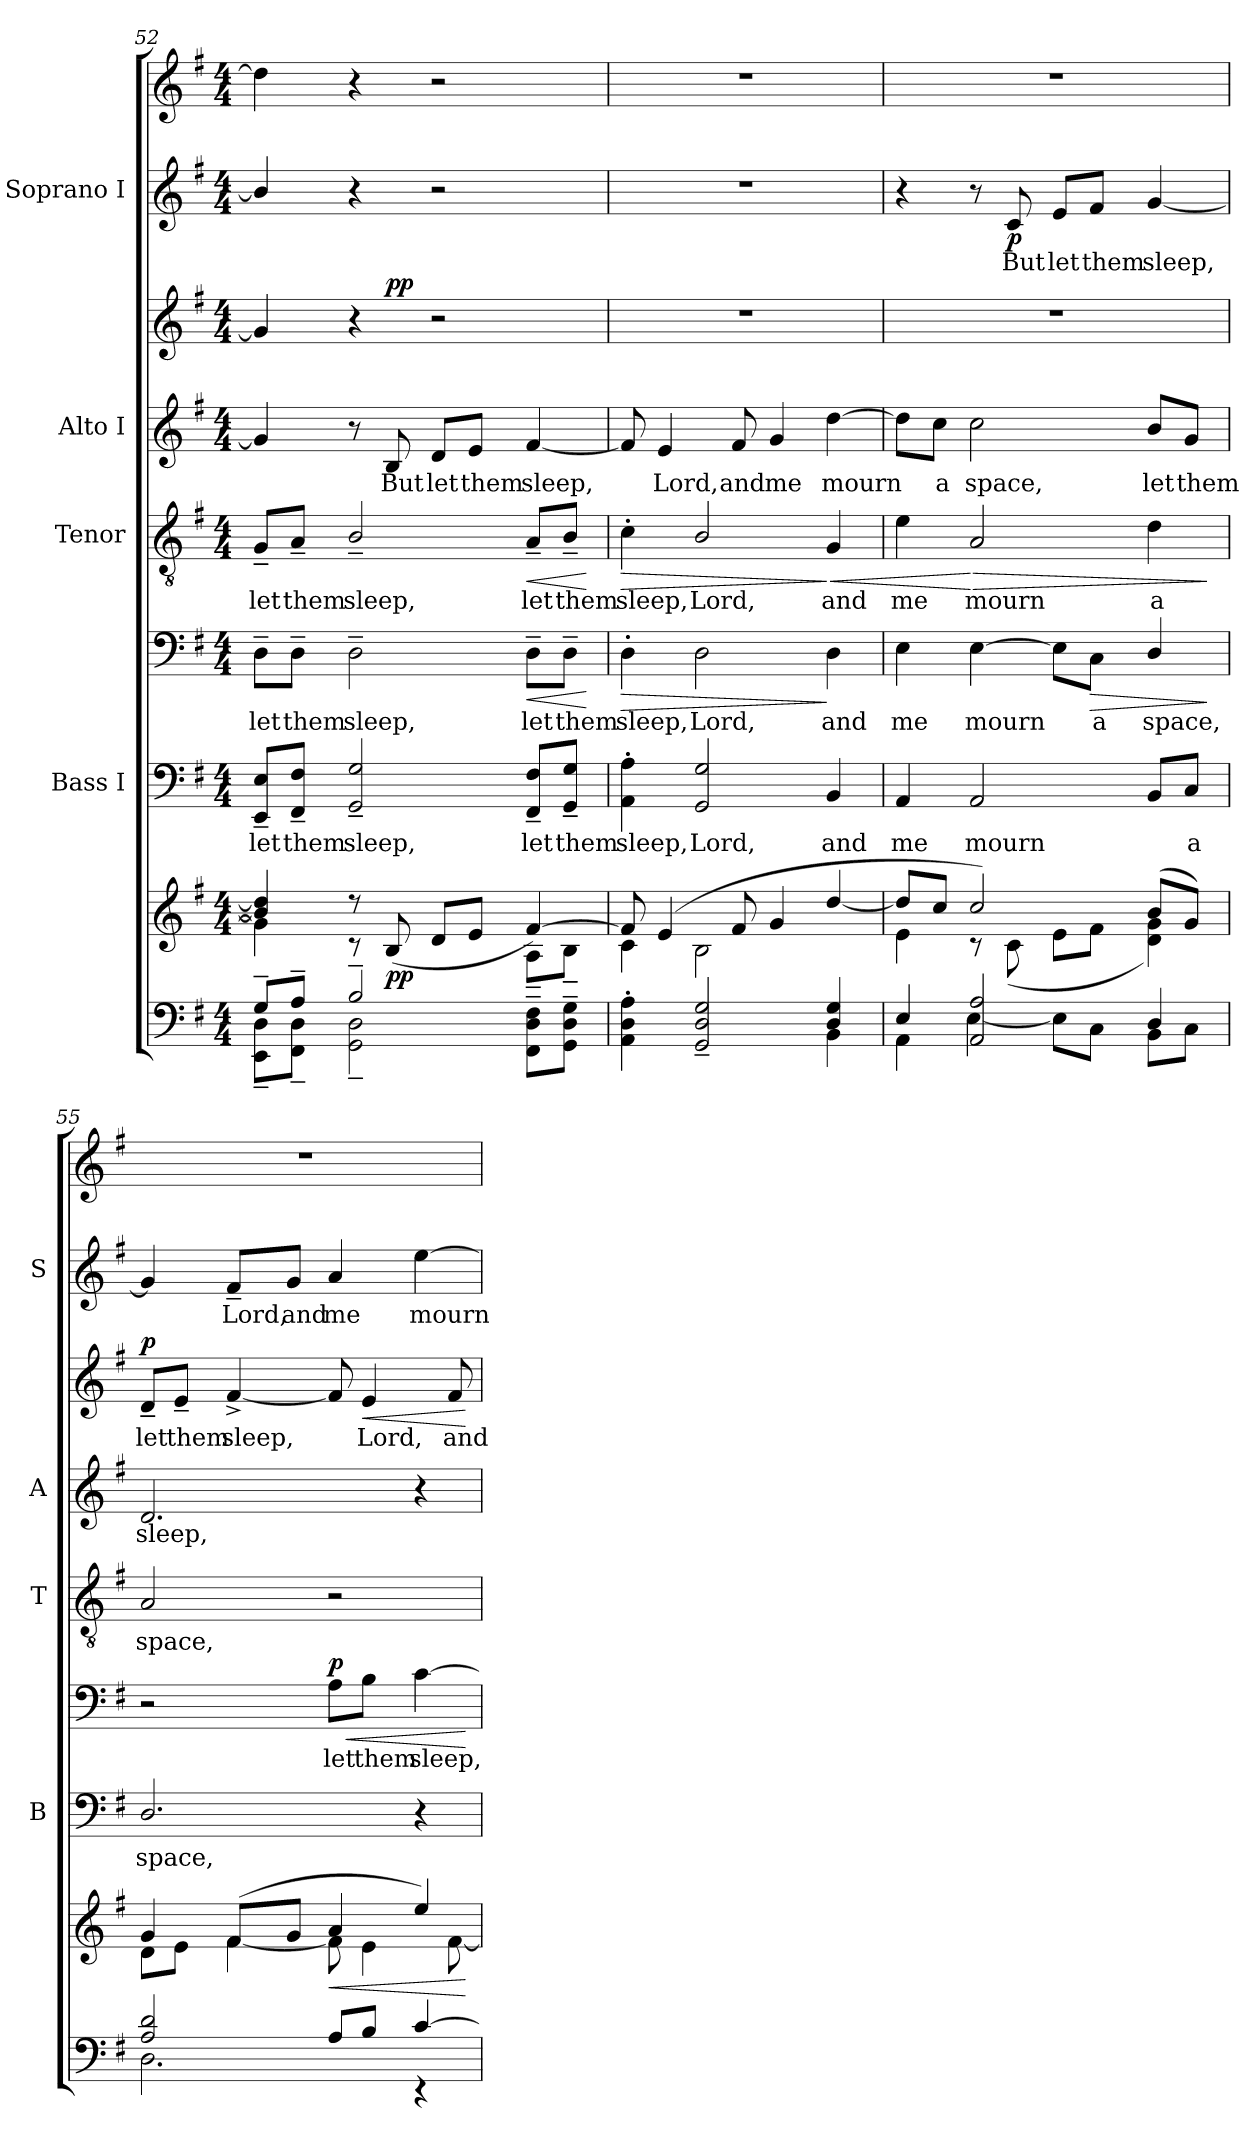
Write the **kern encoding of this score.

**kern	**kern	**dynam	**kern	**text	**kern	**text	**dynam	**kern	**text	**dynam	**kern	**text	**kern	**text	**dynam	**kern	**text	**kern	**dynam
*part5	*part5	*part5	*part4	*part4	*part4	*part4	*part4	*part3	*part3	*part3	*part2	*part2	*part2	*part2	*part2	*part1	*part1	*part1	*part1
*staff9	*staff8	*staff8/9	*staff7	*staff7	*staff6	*staff6	*staff6/7	*staff5	*staff5	*staff5	*staff4	*staff4	*staff3	*staff3	*staff3/4	*staff2	*staff2	*staff1	*staff1/2
*	*	*	*I"Bass I	*	*	*	*	*I"Tenor	*	*	*I"Alto I	*	*	*	*	*I"Soprano I	*	*	*
*	*	*	*I'B	*	*	*	*	*I'T	*	*	*I'A	*	*	*	*	*I'S	*	*	*
*clefF4	*clefG2	*	*clefF4	*	*clefF4	*	*	*clefGv2	*	*	*clefG2	*	*clefG2	*	*	*clefG2	*	*clefG2	*
*k[f#]	*k[f#]	*	*k[f#]	*	*k[f#]	*	*	*k[f#]	*	*	*k[f#]	*	*k[f#]	*	*	*k[f#]	*	*k[f#]	*
*G:	*G:	*	*G:	*	*G:	*	*	*G:	*	*	*G:	*	*G:	*	*	*G:	*	*G:	*
*M4/4	*M4/4	*	*M4/4	*	*M4/4	*	*	*M4/4	*	*	*M4/4	*	*M4/4	*	*	*M4/4	*	*M4/4	*
=52	=52	=52	=52	=52	=52	=52	=52	=52	=52	=52	=52	=52	=52	=52	=52	=52	=52	=52	=52
*^	*^	*	*	*	*	*	*	*	*	*	*	*	*	*	*	*	*	*	*
!	!	!	!	!	!	!LO:LY:b	!	!LO:LY:b	!	!	!LO:LY:b	!	!	!	!	!	!	!	!	!	!
8G~>/L	8EE\~< 8D\~<L	4b/] 4dd/]	4g\]	.	8EE~</ 8E~</L	let	8D~>\L	let	.	8G~</L	let	.	4g/]	.	4g/]	.	.	4b/]	.	4dd\]	.
!	!	!	!	!	!	!LO:LY:b	!	!LO:LY:b	!	!	!LO:LY:b	!	!	!	!	!	!	!	!	!	!
8A~>/J	8FF#\~< 8D\~<J	.	.	.	8FF#~</ 8F#~</J	them	8D~>\J	them	.	8A~</J	them	.	.	.	.	.	.	.	.	.	.
!	!	!	!	!	!	!LO:LY:b	!	!LO:LY:b	!	!	!LO:LY:b	!	!	!	!	!	!	!	!	!	!
2B~>/	2GG\~< 2D\~<	8r	8r	.	2GG/~< 2G/~<	sleep,	2D~>\	sleep,	.	2B~>/	sleep,	.	8r	.	4r	.	.	4r	.	4r	.
!	!	!	!	!LO:DY:b	!	!	!	!	!	!	!	!	!	!LO:LY:b	!	!	!LO:DY:b=2	!	!	!	!
.	.	(>8B/	8ryy	pp	.	.	.	.	.	.	.	.	8B/	But	.	.	pp	.	.	.	.
!	!	!	!	!	!	!	!	!	!	!	!	!	!	!LO:LY:b	!	!	!	!	!	!	!
.	.	8d/L	4ryy	.	.	.	.	.	.	.	.	.	8d/L	let	2r	.	.	2r	.	2r	.
!	!	!	!	!	!	!	!	!	!	!	!	!	!	!LO:LY:b	!	!	!	!	!	!	!
.	.	8e/J	.	.	.	.	.	.	.	.	.	.	8e/J	them	.	.	.	.	.	.	.
!	!	!	!	!	!	!LO:LY:b	!	!LO:LY:b	!LO:HP:b	!	!LO:LY:b	!LO:HP:b	!	!LO:LY:b	!	!	!	!	!	!	!
8FF#\~< 8D\~< 8F#\~<L	4ryy	[>4f#/)	8A~<\L	.	8FF#~</ 8F#~</L	let	8D~>\L	let	<	8A~</L	let	<	[4f#/	sleep,	.	.	.	.	.	.	.
!	!	!	!	!	!	!LO:LY:b	!	!LO:LY:b	!	!	!LO:LY:b	!	!	!	!	!	!	!	!	!	!
8GG\~< 8D\~< 8G\~<J	.	.	8B~<\J	.	8GG~</ 8G~</J	them	8D~>\J	them	.	8B~>/J	them	.	.	.	.	.	.	.	.	.	.
*v	*v	*	*	*	*	*	*	*	*	*	*	*	*	*	*	*	*	*	*	*	*
*	*v	*v	*	*	*	*	*	*	*	*	*	*	*	*	*	*	*	*	*	*
.	.	.	.	.	.	.	[	.	.	[	.	.	.	.	.	.	.	.	.
!!LO:PB:g=z
=53	=53	=53	=53	=53	=53	=53	=53	=53	=53	=53	=53	=53	=53	=53	=53	=53	=53	=53	=53
*^	*^	*	*	*	*	*	*	*	*	*	*	*	*	*	*	*	*	*	*
!	!	!	!	!	!	!LO:LY:b	!	!LO:LY:b	!LO:HP:b	!	!LO:LY:b	!LO:HP:b	!	!	!	!	!	!	!	!	!
4AA\'< 4D\'< 4A\'<	2ryy	8f#/]	4c\	.	4AA\'> 4A\'>	sleep,	4D'>\	sleep,	>	4c'>\	sleep,	>	8f#/]	.	1r	.	.	1r	.	1r	.
!	!	!	!	!	!	!	!	!	!	!	!	!	!	!LO:LY:b	!	!	!	!	!	!	!
.	.	(>4e/	.	.	.	.	.	.	.	.	.	.	4e/	Lord,	.	.	.	.	.	.	.
!	!	!	!	!	!	!LO:LY:b	!	!LO:LY:b	!	!	!LO:LY:b	!	!	!	!	!	!	!	!	!	!
2GG/~> 2D/~> 2G/~>	.	.	2B\	.	2GG/ 2G/	Lord,	2D\	Lord,	.	2B/	Lord,	.	.	.	.	.	.	.	.	.	.
!	!	!	!	!	!	!	!	!	!	!	!	!	!	!LO:LY:b	!	!	!	!	!	!	!
.	.	8f#/	.	.	.	.	.	.	.	.	.	.	8f#/	and	.	.	.	.	.	.	.
!	!	!	!	!	!	!	!	!	!	!	!	!	!	!LO:LY:b	!	!	!	!	!	!	!
.	4ryy	4g/	.	.	.	.	.	.	.	.	.	.	4g/	me	.	.	.	.	.	.	.
!	!	!	!	!	!	!LO:LY:b	!	!LO:LY:b	!	!	!LO:LY:b	!LO:HP:n=1:b	!	!LO:LY:b	!	!	!	!	!	!	!
4D/ 4G/	4BB\	[>4dd/	4ryy	.	4BB/	and	4D\	and	]	4G/	and	] <	[4dd\	mourn­	.	.	.	.	.	.	.
=54	=54	=54	=54	=54	=54	=54	=54	=54	=54	=54	=54	=54	=54	=54	=54	=54	=54	=54	=54	=54	=54
!	!	!	!	!	!	!LO:LY:b	!	!LO:LY:b	!	!	!LO:LY:b	!	!	!	!	!	!	!	!	!	!
4E/	4AA\	8dd/L]	4e\	.	4AA/	me	4E\	me	.	4e\	me	.	8dd\L]	.	1r	.	.	4r	.	1r	.
!	!	!	!	!	!	!	!	!	!	!	!	!	!	!LO:LY:b	!	!	!	!	!	!	!
.	.	8cc/J	.	.	.	.	.	.	.	.	.	.	8cc\J	a	.	.	.	.	.	.	.
!	!	!	!	!	!	!LO:LY:b	!	!LO:LY:b	!	!	!LO:LY:b	!LO:HP:n=1:b	!	!LO:LY:b	!	!	!	!	!	!	!
2AA/ 2A/	[<4E\	2cc/)	8rc	.	2AA/	mourn	[4E\	mourn	.	2A/	mourn	[ >	2cc\	space,	.	.	.	8r	.	.	.
!	!	!	!	!	!	!	!	!	!	!	!	!	!	!	!	!	!	!	!LO:LY:b	!	!LO:DY:b=2
.	.	.	(<8c\	.	.	.	.	.	.	.	.	.	.	.	.	.	.	8c/	But	.	p
!	!	!	!	!	!	!	!	!	!	!	!	!	!	!	!	!	!	!	!LO:LY:b	!	!
.	8E\L]	.	8e\L	.	.	.	8E\L]	.	.	.	.	.	.	.	.	.	.	8e/L	let	.	.
!	!	!	!	!	!	!	!	!LO:LY:b	!LO:HP:b	!	!	!	!	!	!	!	!	!	!LO:LY:b	!	!
.	8C\J	.	8f#\J	.	.	.	8C\J	a	>	.	.	.	.	.	.	.	.	8f#/J	them	.	.
!	!	!	!	!	!	!	!	!LO:LY:b	!	!	!LO:LY:b	!	!	!LO:LY:b	!	!	!	!	!LO:LY:b	!	!
4D/	8BB\L	(>8b/L	4d\ 4g\)	.	8BB/L	.	4D/	space,	.	4d\	a	.	8b/L	let	.	.	.	[4g/	sleep,	.	.
!	!	!	!	!	!	!LO:LY:b	!	!	!	!	!	!	!	!LO:LY:b	!	!	!	!	!	!	!
.	8C\J	8g/J)	.	.	8C/J	a	.	.	.	.	.	.	8g/J	them	.	.	.	.	.	.	.
*v	*v	*	*	*	*	*	*	*	*	*	*	*	*	*	*	*	*	*	*	*	*
*	*v	*v	*	*	*	*	*	*	*	*	*	*	*	*	*	*	*	*	*	*
.	.	.	.	.	.	.	]	.	.	]	.	.	.	.	.	.	.	.	.
=55	=55	=55	=55	=55	=55	=55	=55	=55	=55	=55	=55	=55	=55	=55	=55	=55	=55	=55	=55
*^	*^	*	*	*	*	*	*	*	*	*	*	*	*	*	*	*	*	*	*
!	!	!	!	!	!	!LO:LY:b	!	!	!	!	!LO:LY:b	!	!	!LO:LY:b	!	!LO:LY:b	!LO:DY:b	!	!	!	!
2A/ 2d/	2.D\	4g/	8d\L	.	2.D/	space,	2r	.	.	2A/	space,	.	2.d/	sleep,	8d~</L	let	p	4g/]	.	1r	.
!	!	!	!	!	!	!	!	!	!	!	!	!	!	!	!	!LO:LY:b	!	!	!	!	!
.	.	.	8e\J	.	.	.	.	.	.	.	.	.	.	.	8e~</J	them	.	.	.	.	.
!	!	!	!	!	!	!	!	!	!	!	!	!	!	!	!	!LO:LY:b	!	!	!LO:LY:b	!	!
.	.	(>8f#/L	[<4f#\	.	.	.	.	.	.	.	.	.	.	.	[4f#^</	sleep,	.	8f#~</L	Lord,	.	.
!	!	!	!	!	!	!	!	!	!	!	!	!	!	!	!	!	!	!	!LO:LY:b	!	!
.	.	8g/J	.	.	.	.	.	.	.	.	.	.	.	.	.	.	.	8g/J	and	.	.
!	!	!	!	!LO:HP:b	!	!	!	!LO:LY:b	!LO:HP:b	!	!	!	!	!	!	!	!	!	!LO:LY:b	!	!
!	!	!	!	!	!	!	!	!	!LO:DY:n=1:b	!	!	!	!	!	!	!	!	!	!	!	!
8A/L	.	4a/	8f#\]	<	.	.	8A\L	let	< p	2r	.	.	.	.	8f#/]	.	.	4a/	me	.	.
!	!	!	!	!	!	!	!	!LO:LY:b	!	!	!	!	!	!	!	!LO:LY:b	!LO:HP:b	!	!	!	!
8B/J	.	.	4e\	.	.	.	8B\J	them	.	.	.	.	.	.	4e/	Lord,	<	.	.	.	.
!	!	!	!	!	!	!	!	!LO:LY:b	!	!	!	!	!	!	!	!	!	!	!LO:LY:b	!	!
[>4c/	4rEE	4ee/)	.	.	4r	.	[4c\	sleep,	.	.	.	.	4r	.	.	.	.	[4ee\	mourn	.	.
!	!	!	!	!	!	!	!	!	!	!	!	!	!	!	!	!LO:LY:b	!	!	!	!	!
.	.	.	[<8f#\	.	.	.	.	.	.	.	.	.	.	.	8f#/	and	.	.	.	.	.
*v	*v	*	*	*	*	*	*	*	*	*	*	*	*	*	*	*	*	*	*	*	*
*	*v	*v	*	*	*	*	*	*	*	*	*	*	*	*	*	*	*	*	*	*
.	.	[	.	.	.	.	[	.	.	.	.	.	.	.	[	.	.	.	.
=	=	=	=	=	=	=	=	=	=	=	=	=	=	=	=	=	=	=	=
*-	*-	*-	*-	*-	*-	*-	*-	*-	*-	*-	*-	*-	*-	*-	*-	*-	*-	*-	*-
